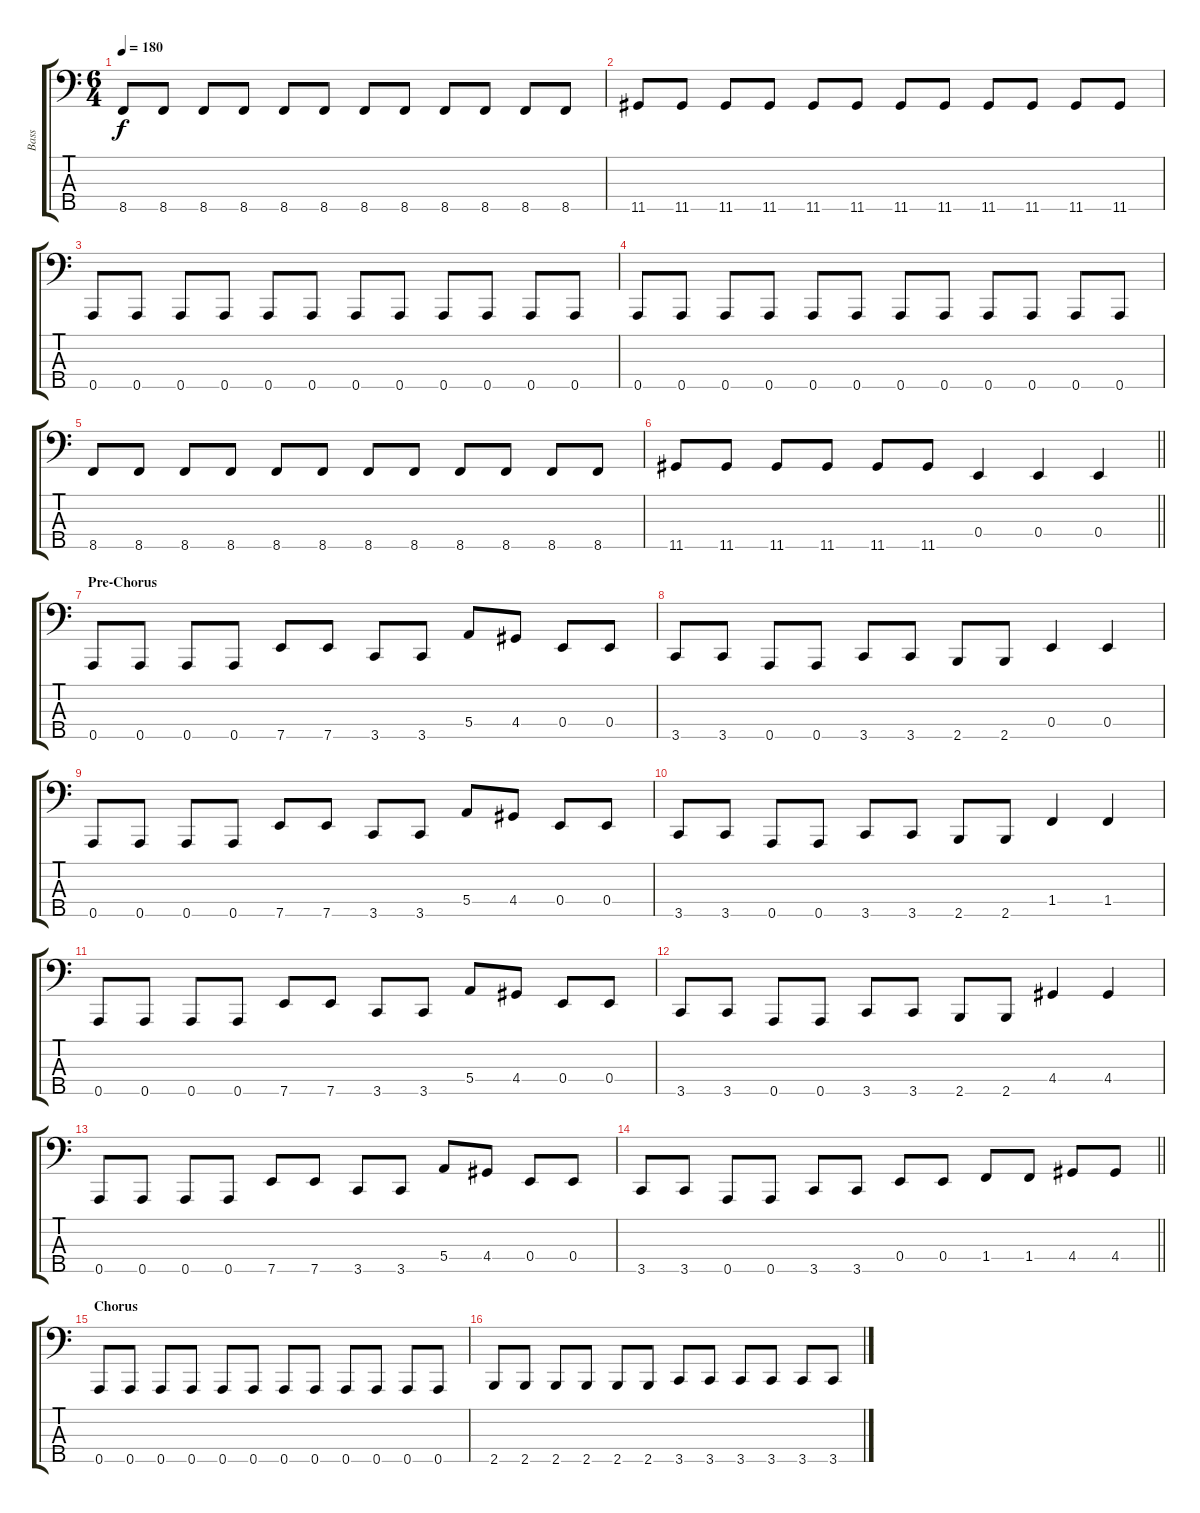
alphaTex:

\track ("Bass" "Bass") {instrument electricbasspick}
\staff {score tabs}
\tuning (G2 D2 A1 E1 A0) {hide}
\ts (6 4)
\tempo 180
\clef f4
\ks c
8.5.8{dy f} 8.5.8 8.5.8 8.5.8 8.5.8 8.5.8 8.5.8 8.5.8 8.5.8 8.5.8 8.5.8 8.5.8 |
11.5.8 11.5.8 11.5.8 11.5.8 11.5.8 11.5.8 11.5.8 11.5.8 11.5.8 11.5.8 11.5.8 11.5.8 |
0.5.8 0.5.8 0.5.8 0.5.8 0.5.8 0.5.8 0.5.8 0.5.8 0.5.8 0.5.8 0.5.8 0.5.8 |
0.5.8 0.5.8 0.5.8 0.5.8 0.5.8 0.5.8 0.5.8 0.5.8 0.5.8 0.5.8 0.5.8 0.5.8 |
8.5.8 8.5.8 8.5.8 8.5.8 8.5.8 8.5.8 8.5.8 8.5.8 8.5.8 8.5.8 8.5.8 8.5.8 |
\barLineRight lightlight
11.5.8 11.5.8 11.5.8 11.5.8 11.5.8 11.5.8 0.4.4 0.4.4 0.4.4 |
\section ("" "Pre-Chorus")
0.5.8 0.5.8 0.5.8 0.5.8 7.5.8 7.5.8 3.5.8 3.5.8 5.4.8 4.4.8 0.4.8 0.4.8 |
3.5.8 3.5.8 0.5.8 0.5.8 3.5.8 3.5.8 2.5.8 2.5.8 0.4.4 0.4.4 |
0.5.8 0.5.8 0.5.8 0.5.8 7.5.8 7.5.8 3.5.8 3.5.8 5.4.8 4.4.8 0.4.8 0.4.8 |
3.5.8 3.5.8 0.5.8 0.5.8 3.5.8 3.5.8 2.5.8 2.5.8 1.4.4 1.4.4 |
0.5.8 0.5.8 0.5.8 0.5.8 7.5.8 7.5.8 3.5.8 3.5.8 5.4.8 4.4.8 0.4.8 0.4.8 |
3.5.8 3.5.8 0.5.8 0.5.8 3.5.8 3.5.8 2.5.8 2.5.8 4.4.4 4.4.4 |
0.5.8 0.5.8 0.5.8 0.5.8 7.5.8 7.5.8 3.5.8 3.5.8 5.4.8 4.4.8 0.4.8 0.4.8 |
\barLineRight lightlight
3.5.8 3.5.8 0.5.8 0.5.8 3.5.8 3.5.8 0.4.8 0.4.8 1.4.8 1.4.8 4.4.8 4.4.8 |
\section ("" "Chorus")
0.5.8 0.5.8 0.5.8 0.5.8 0.5.8 0.5.8 0.5.8 0.5.8 0.5.8 0.5.8 0.5.8 0.5.8 |
2.5.8 2.5.8 2.5.8 2.5.8 2.5.8 2.5.8 3.5.8 3.5.8 3.5.8 3.5.8 3.5.8 3.5.8
